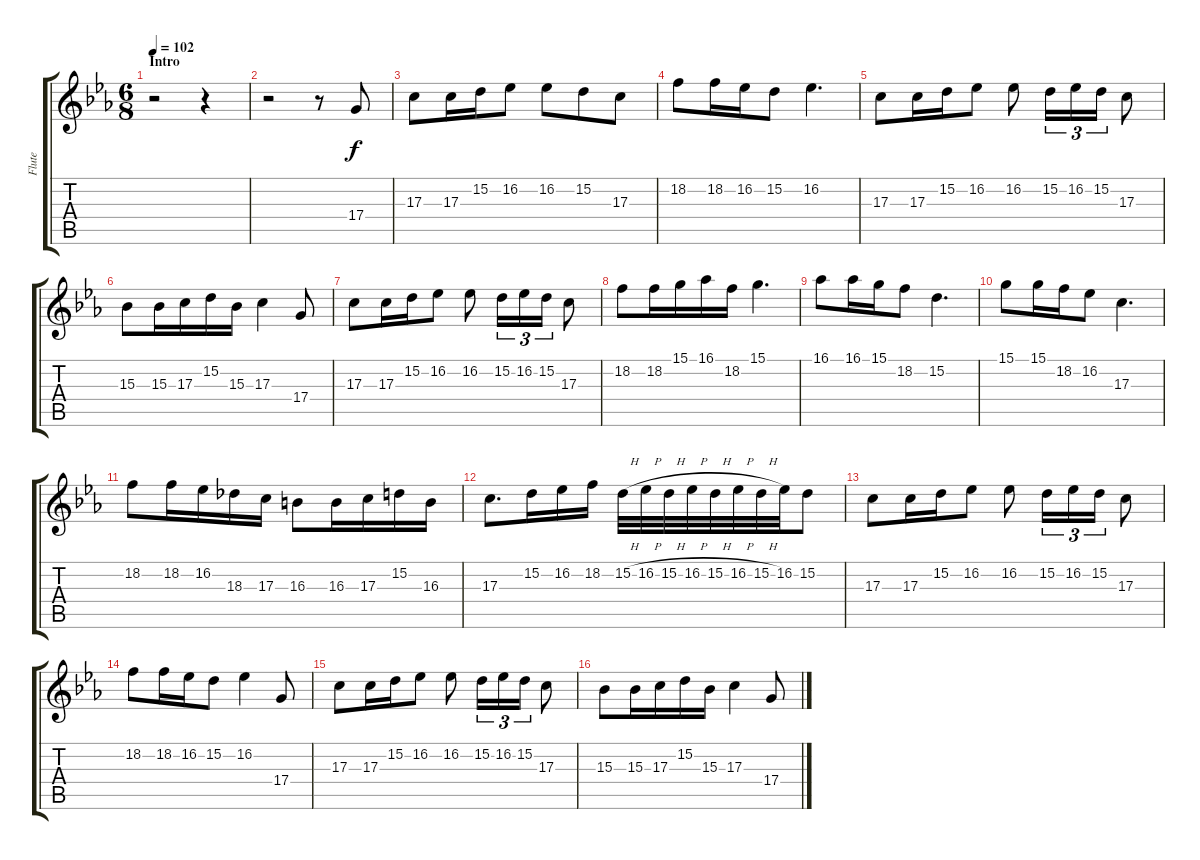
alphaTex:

\track ("Flute" "Flute") {instrument flute}
\staff {score tabs}
\tuning (E4 B3 G3 D3 A2 E2) {hide}
\ts (6 8)
\section ("" "Intro")
\tempo 102
\clef g2
\ks cminor
r.2{dy f instrument flute} r.4 |
r.2 r.8 17.4.8 |
17.3.8 17.3.16 15.2.16 16.2.8 16.2.8 15.2.8 17.3.8 |
18.2.8 18.2.16 16.2.16 15.2.8 16.2.4{d} |
17.3.8 17.3.16 15.2.16 16.2.8 16.2.8 15.2.16{tu (3 2)} 16.2.16{tu (3 2)} 15.2.16{tu (3 2)} 17.3.8 |
15.3.8 15.3.16 17.3.16 15.2.16 15.3.16 17.3.4 17.4.8 |
17.3.8 17.3.16 15.2.16 16.2.8 16.2.8 15.2.16{tu (3 2)} 16.2.16{tu (3 2)} 15.2.16{tu (3 2)} 17.3.8 |
18.2.8 18.2.16 15.1.16 16.1.16 18.2.16 15.1.4{d} |
16.1.8 16.1.16 15.1.16 18.2.8 15.2.4{d} |
15.1.8 15.1.16 18.2.16 16.2.8 17.3.4{d} |
18.2.8 18.2.16 16.2.16 18.3.16 17.3.16 16.3.8 16.3.16 17.3.16 15.2.16 16.3.16 |
17.3.8{d} 15.2.16 16.2.16 18.2.16 15.2{h}.32 16.2{h}.32 15.2{h}.32 16.2{h}.32 15.2{h}.32 16.2{h}.32 15.2{h}.32 16.2.32 15.2.8 |
17.3.8 17.3.16 15.2.16 16.2.8 16.2.8 15.2.16{tu (3 2)} 16.2.16{tu (3 2)} 15.2.16{tu (3 2)} 17.3.8 |
18.2.8 18.2.16 16.2.16 15.2.8 16.2.4 17.4.8 |
17.3.8 17.3.16 15.2.16 16.2.8 16.2.8 15.2.16{tu (3 2)} 16.2.16{tu (3 2)} 15.2.16{tu (3 2)} 17.3.8 |
15.3.8 15.3.16 17.3.16 15.2.16 15.3.16 17.3.4 17.4.8
